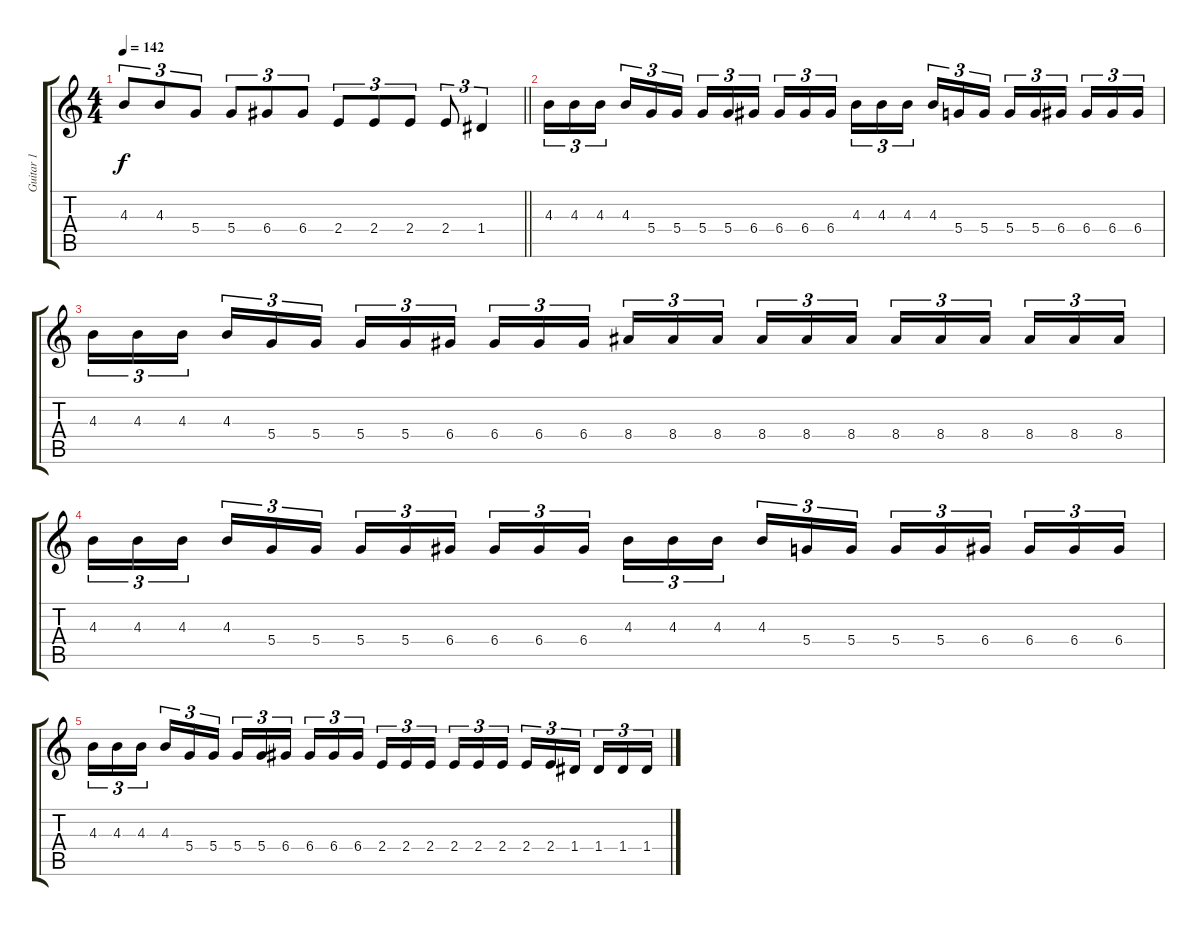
\track ("Guitar 1" "Guitar 1") {instrument distortionguitar}
\staff {score tabs}
\tuning (E4 B3 G3 D3 A2 D2) {hide}
\ts (4 4)
\tempo 142
\clef g2
\barLineRight lightlight
\ks c
4.3.8{tu (3 2) dy f} 4.3.8{tu (3 2)} 5.4.8{tu (3 2)} 5.4.8{tu (3 2)} 6.4.8{tu (3 2)} 6.4.8{tu (3 2)} 2.4.8{tu (3 2)} 2.4.8{tu (3 2)} 2.4.8{tu (3 2)} 2.4.8{tu (3 2)} 1.4.4{tu (3 2)} |
4.3.16{tu (3 2)} 4.3.16{tu (3 2)} 4.3.16{tu (3 2) beam splitsecondary} 4.3.16{tu (3 2)} 5.4.16{tu (3 2)} 5.4.16{tu (3 2)} 5.4.16{tu (3 2)} 5.4.16{tu (3 2)} 6.4.16{tu (3 2) beam splitsecondary} 6.4.16{tu (3 2)} 6.4.16{tu (3 2)} 6.4.16{tu (3 2)} 4.3.16{tu (3 2)} 4.3.16{tu (3 2)} 4.3.16{tu (3 2) beam splitsecondary} 4.3.16{tu (3 2)} 5.4.16{tu (3 2)} 5.4.16{tu (3 2)} 5.4.16{tu (3 2)} 5.4.16{tu (3 2)} 6.4.16{tu (3 2) beam splitsecondary} 6.4.16{tu (3 2)} 6.4.16{tu (3 2)} 6.4.16{tu (3 2)} |
4.3.16{tu (3 2)} 4.3.16{tu (3 2)} 4.3.16{tu (3 2) beam splitsecondary} 4.3.16{tu (3 2)} 5.4.16{tu (3 2)} 5.4.16{tu (3 2)} 5.4.16{tu (3 2)} 5.4.16{tu (3 2)} 6.4.16{tu (3 2) beam splitsecondary} 6.4.16{tu (3 2)} 6.4.16{tu (3 2)} 6.4.16{tu (3 2)} 8.4.16{tu (3 2)} 8.4.16{tu (3 2)} 8.4.16{tu (3 2) beam splitsecondary} 8.4.16{tu (3 2)} 8.4.16{tu (3 2)} 8.4.16{tu (3 2)} 8.4.16{tu (3 2)} 8.4.16{tu (3 2)} 8.4.16{tu (3 2) beam splitsecondary} 8.4.16{tu (3 2)} 8.4.16{tu (3 2)} 8.4.16{tu (3 2)} |
4.3.16{tu (3 2)} 4.3.16{tu (3 2)} 4.3.16{tu (3 2) beam splitsecondary} 4.3.16{tu (3 2)} 5.4.16{tu (3 2)} 5.4.16{tu (3 2)} 5.4.16{tu (3 2)} 5.4.16{tu (3 2)} 6.4.16{tu (3 2) beam splitsecondary} 6.4.16{tu (3 2)} 6.4.16{tu (3 2)} 6.4.16{tu (3 2)} 4.3.16{tu (3 2)} 4.3.16{tu (3 2)} 4.3.16{tu (3 2) beam splitsecondary} 4.3.16{tu (3 2)} 5.4.16{tu (3 2)} 5.4.16{tu (3 2)} 5.4.16{tu (3 2)} 5.4.16{tu (3 2)} 6.4.16{tu (3 2) beam splitsecondary} 6.4.16{tu (3 2)} 6.4.16{tu (3 2)} 6.4.16{tu (3 2)} |
4.3.16{tu (3 2)} 4.3.16{tu (3 2)} 4.3.16{tu (3 2) beam splitsecondary} 4.3.16{tu (3 2)} 5.4.16{tu (3 2)} 5.4.16{tu (3 2)} 5.4.16{tu (3 2)} 5.4.16{tu (3 2)} 6.4.16{tu (3 2) beam splitsecondary} 6.4.16{tu (3 2)} 6.4.16{tu (3 2)} 6.4.16{tu (3 2)} 2.4.16{tu (3 2)} 2.4.16{tu (3 2)} 2.4.16{tu (3 2) beam splitsecondary} 2.4.16{tu (3 2)} 2.4.16{tu (3 2)} 2.4.16{tu (3 2)} 2.4.16{tu (3 2)} 2.4.16{tu (3 2)} 1.4.16{tu (3 2) beam splitsecondary} 1.4.16{tu (3 2)} 1.4.16{tu (3 2)} 1.4.16{tu (3 2)}
